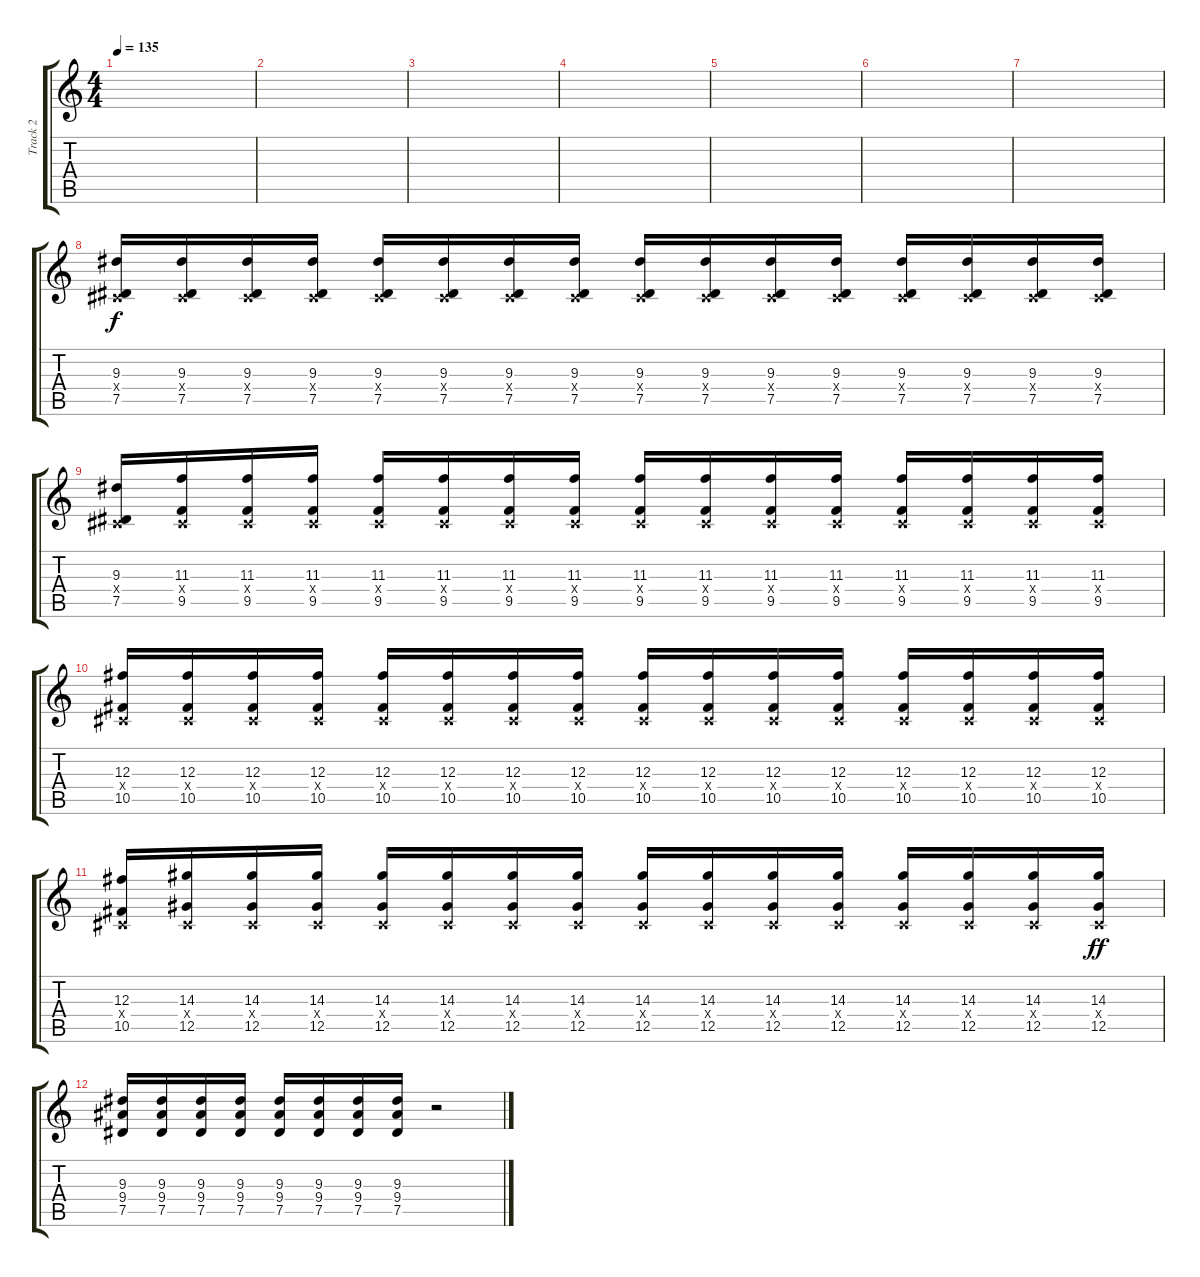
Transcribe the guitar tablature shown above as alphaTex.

\track ("Track 2" "Track 2") {instrument overdrivenguitar}
\staff {score tabs}
\tuning (Eb4 Bb3 Gb3 Db3 Ab2 Db2) {hide}
\ts (4 4)
\tempo 135
\clef g2
\ks c
|
|
|
|
|
|
|
(9.3 0.4{x} 7.5).16 (9.3 0.4{x} 7.5).16 (9.3 0.4{x} 7.5).16 (9.3 0.4{x} 7.5).16 (9.3 0.4{x} 7.5).16 (9.3 0.4{x} 7.5).16 (9.3 0.4{x} 7.5).16 (9.3 0.4{x} 7.5).16 (9.3 0.4{x} 7.5).16 (9.3 0.4{x} 7.5).16 (9.3 0.4{x} 7.5).16 (9.3 0.4{x} 7.5).16 (9.3 0.4{x} 7.5).16 (9.3 0.4{x} 7.5).16 (9.3 0.4{x} 7.5).16 (9.3 0.4{x} 7.5).16 |
(9.3 0.4{x} 7.5).16 (11.3 0.4{x} 9.5).16 (11.3 0.4{x} 9.5).16 (11.3 0.4{x} 9.5).16 (11.3 0.4{x} 9.5).16 (11.3 0.4{x} 9.5).16 (11.3 0.4{x} 9.5).16 (11.3 0.4{x} 9.5).16 (11.3 0.4{x} 9.5).16 (11.3 0.4{x} 9.5).16 (11.3 0.4{x} 9.5).16 (11.3 0.4{x} 9.5).16 (11.3 0.4{x} 9.5).16 (11.3 0.4{x} 9.5).16 (11.3 0.4{x} 9.5).16 (11.3 0.4{x} 9.5).16 |
(12.3 0.4{x} 10.5).16 (12.3 0.4{x} 10.5).16 (12.3 0.4{x} 10.5).16 (12.3 0.4{x} 10.5).16 (12.3 0.4{x} 10.5).16 (12.3 0.4{x} 10.5).16 (12.3 0.4{x} 10.5).16 (12.3 0.4{x} 10.5).16 (12.3 0.4{x} 10.5).16 (12.3 0.4{x} 10.5).16 (12.3 0.4{x} 10.5).16 (12.3 0.4{x} 10.5).16 (12.3 0.4{x} 10.5).16 (12.3 0.4{x} 10.5).16 (12.3 0.4{x} 10.5).16 (12.3 0.4{x} 10.5).16 |
(12.3 0.4{x} 10.5).16 (14.3 0.4{x} 12.5).16 (14.3 0.4{x} 12.5).16 (14.3 0.4{x} 12.5).16 (14.3 0.4{x} 12.5).16 (14.3 0.4{x} 12.5).16 (14.3 0.4{x} 12.5).16 (14.3 0.4{x} 12.5).16 (14.3 0.4{x} 12.5).16 (14.3 0.4{x} 12.5).16 (14.3 0.4{x} 12.5).16 (14.3 0.4{x} 12.5).16 (14.3 0.4{x} 12.5).16 (14.3 0.4{x} 12.5).16 (14.3 0.4{x} 12.5).16 (14.3 0.4{x} 12.5).16{dy ff} |
(9.3 9.4 7.5).16 (9.3 9.4 7.5).16 (9.3 9.4 7.5).16 (9.3 9.4 7.5).16 (9.3 9.4 7.5).16 (9.3 9.4 7.5).16 (9.3 9.4 7.5).16 (9.3 9.4 7.5).16 r.2
